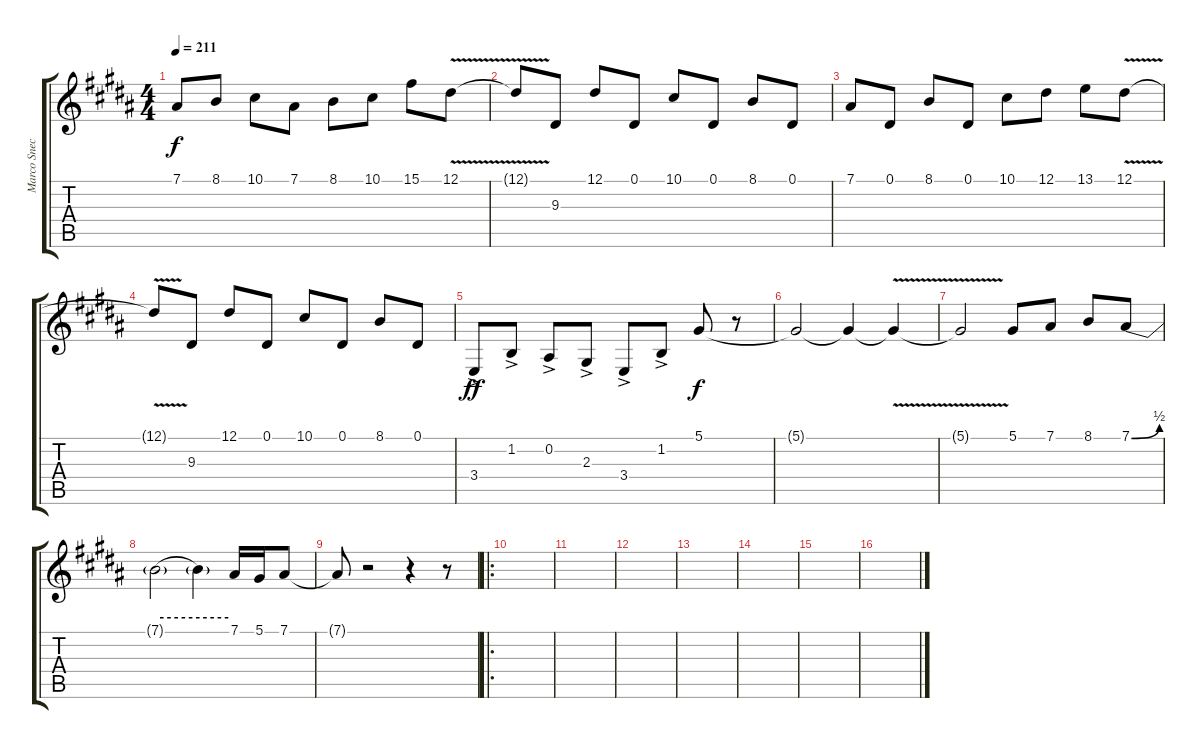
\track ("Marco Sneck" "Marco Snec") {instrument lead1square}
\staff {score tabs}
\tuning (Eb4 Bb3 Gb3 Db3 Ab2 Eb2) {hide}
\ts (4 4)
\tempo 211
\clef g2
\ks b
7.1.8{dy f} 8.1.8 10.1.8 7.1.8 8.1.8 10.1.8 15.1.8 12.1{v}.8 |
\ks g#minor
12.1{v t}.8 9.3.8 12.1.8 0.1.8 10.1.8 0.1.8 8.1.8 0.1.8 |
\ks b
7.1.8 0.1.8 8.1.8 0.1.8 10.1.8 12.1.8 13.1.8 12.1{v}.8 |
\ks g#minor
12.1{v t}.8 9.3.8 12.1.8 0.1.8 10.1.8 0.1.8 8.1.8 0.1.8 |
\ks b
3.4{ac}.8{dy ff} 1.2{ac}.8 0.2{ac}.8 2.3{ac}.8 3.4{ac}.8 1.2{ac}.8 5.1.8{dy f} r.8 |
\ks g#minor
5.1{t}.2 5.1{t}.4 5.1{v t}.4 |
5.1{v t}.2 5.1.8 7.1.8 8.1.8 7.1{be (bend 0 0 60 2)}.8 |
7.1{be (hold 0 2 60 2) t}.2 7.1{be (hold 0 2 60 2) t}.4 7.1.16 5.1.16 7.1.8 |
\ks b
7.1{t}.8 r.2 r.4 r.8 |
\ro
\ks g#minor
|
\ks b
|
\ks g#minor
|
\ks b
|
\ks g#minor
|
\ks b
|
\ks g#minor
